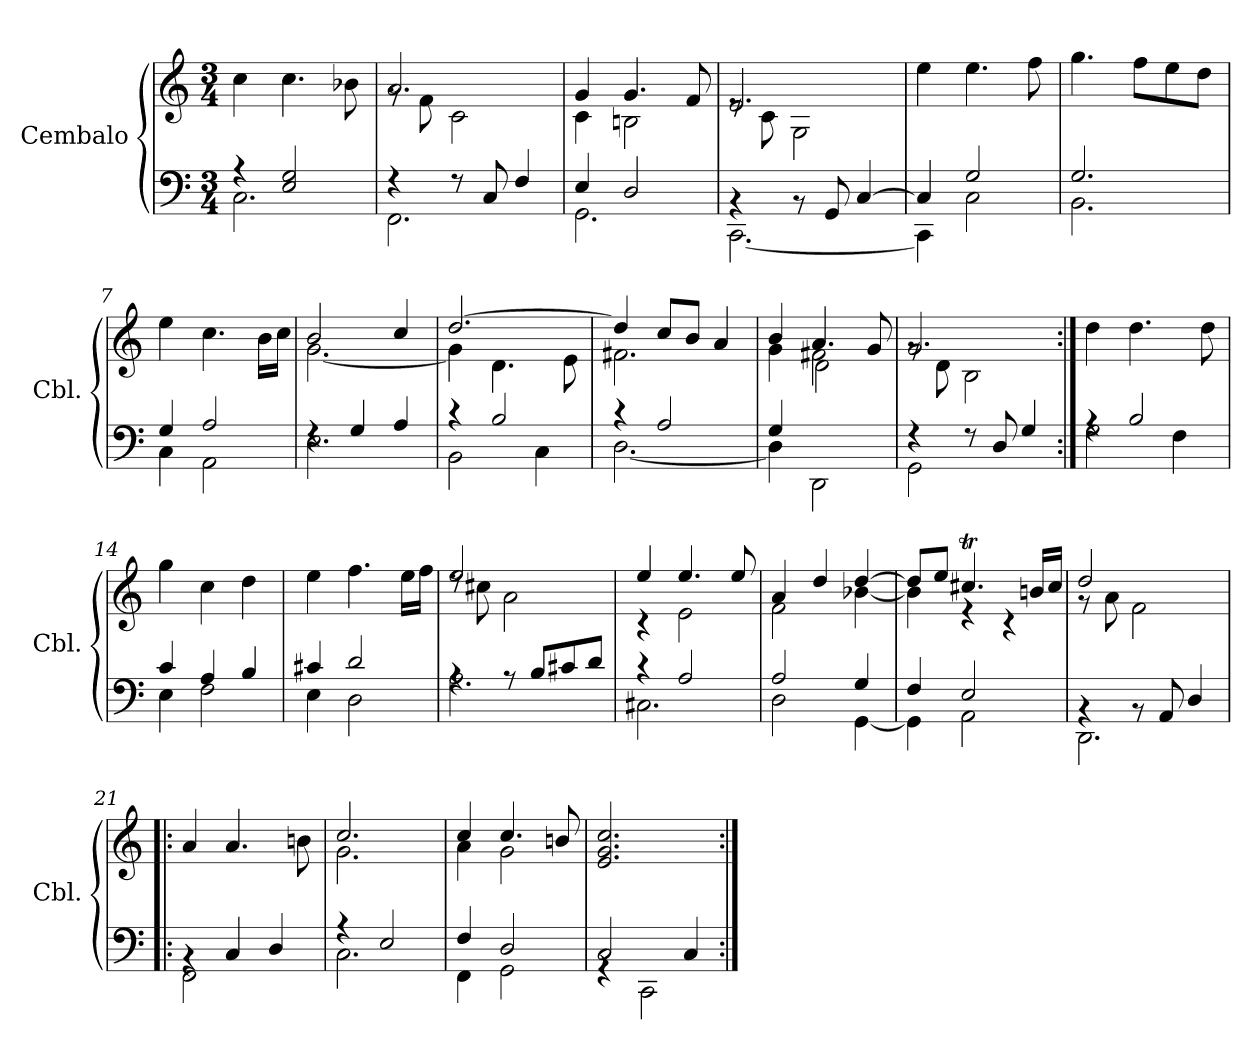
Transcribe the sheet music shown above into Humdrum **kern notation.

**kern	**kern
*part1	*part1
*staff2	*staff1
*I"Cembalo	*
*I'Cbl.	*
*clefF4	*clefG2
*k[]	*k[]
*M3/4	*M3/4
*MM64	*MM64
=1	=1
*^	*
4r	2.C\	4cc\
2E/ 2G/	.	4.cc\
.	.	8b-X\
=2	=2	=2
*	*	*^
4r	2.FF\	2.a/	8rg
.	.	.	8f\
8r	.	.	2c\
8C/	.	.	.
4F/	.	.	.
=3	=3	=3	=3
4E/	2.GG\	4g/	4c\
2D/	.	4.g/	2Bn\
.	.	8f/	.
=4	=4	=4	=4
4rBB	[2.CC\	2.e/	8re
.	.	.	8c\
8rBB	.	.	2G\
8GG/	.	.	.
[4C/	.	.	.
*	*	*v	*v
=5	=5	=5
4C/]	4CC\]	4ee\
2G/	2C\	4.ee\
.	.	8ff\
=6	=6	=6
2.G/	2.BB\	4.gg\
.	.	8ff\L
.	.	8ee\
.	.	8dd\J
=7	=7	=7
4G/	4C\	4ee\
2A/	2AA\	4.cc\
.	.	16b\LL
.	.	16cc\JJ
=8	=8	=8
*	*	*^
4rF	2.E\	2b/	[2.g\
4G/	.	.	.
4A/	.	4cc/	.
!!LO:LB:g=z	!!
=9	=9	=9	=9
4r	2BB\	[2.dd/	4g\]
2B/	.	.	4.d\
.	4C\	.	.
.	.	.	8e\
=10	=10	=10	=10
4r	[2.D\	4dd/]	2.f#X\
2A/	.	8cc/L	.
.	.	8b/J	.
.	.	4a/	.
=11	=11	=11	=11
*	*	*	*^
4G/	4D\]	4b/	4g\	4ryy
2ryy	2DD\	4.a/	2f#X\	2d\
.	.	8g/	.	.
*	*	*	*v	*v
=12	=12	=12	=12
4r	2GG\	2.g/	8rg
.	.	.	8d\
8r	.	.	2B\
8D/	.	.	.
4G/	4ryy	.	.
*	*	*v	*v
=13:|!	=13:|!	=13:|!
4rA	2G\	4dd\
2B/	.	4.dd\
.	4F\	.
.	.	8dd\
=14	=14	=14
4c/	4E\	4gg\
4A/	2F\	4cc\
4B/	.	4dd\
=15	=15	=15
4c#X/	4E\	4ee\
2d/	2D\	4.ff\
.	.	16ee\LL
.	.	16ff\JJ
=16	=16	=16
*	*	*^
4rA	2.A\	2ee/	8rdd
.	.	.	8cc#X\
8rA	.	.	2a\
8B/L	.	.	.
8c#X/	.	4ryy	.
8d/J	.	.	.
!!LO:LB:g=z	!!
=17	=17	=17	=17
4r	2.C#X\	4ee/	4r
2A/	.	4.ee/	2e\
.	.	8ee/	.
=18	=18	=18	=18
2A/	2D\	4a/	2f\
.	.	4dd/	.
4G/	[4GG\	[4dd/	[4b-X\
=19	=19	=19	=19
4F/	4GG\]	8dd/L]	4b-\]
.	.	8ee/J	.
2E/	2AA\	4.cc#Xt/	4r
.	.	.	4r
.	.	16bn/LL	.
.	.	16cc#/JJ	.
=20	=20	=20	=20
4rBB	2.DD\	2dd/	8r
.	.	.	8a\
8rBB	.	.	2f\
8AA/	.	.	.
4D/	.	4ryy	.
*	*	*v	*v
=21!|:	=21!|:	=21!|:
4rBB	2FF\	4a/
4C/	.	4.a/
4D/	4ryy	.
.	.	8bn\
=22	=22	=22
*	*	*^
4r	2.C\	2.cc/	2.g\
2E/	.	.	.
=23	=23	=23	=23
4F/	4FF\	4cc/	4a\
2D/	2GG\	4.cc/	2g\
.	.	8bn/	.
*	*	*v	*v
=24	=24	=24
2C/	4rGG	2.e/ 2.g/ 2.cc/
.	2CC\	.
4C/	.	.
*v	*v	*
=:|!	=:|!
*-	*-
